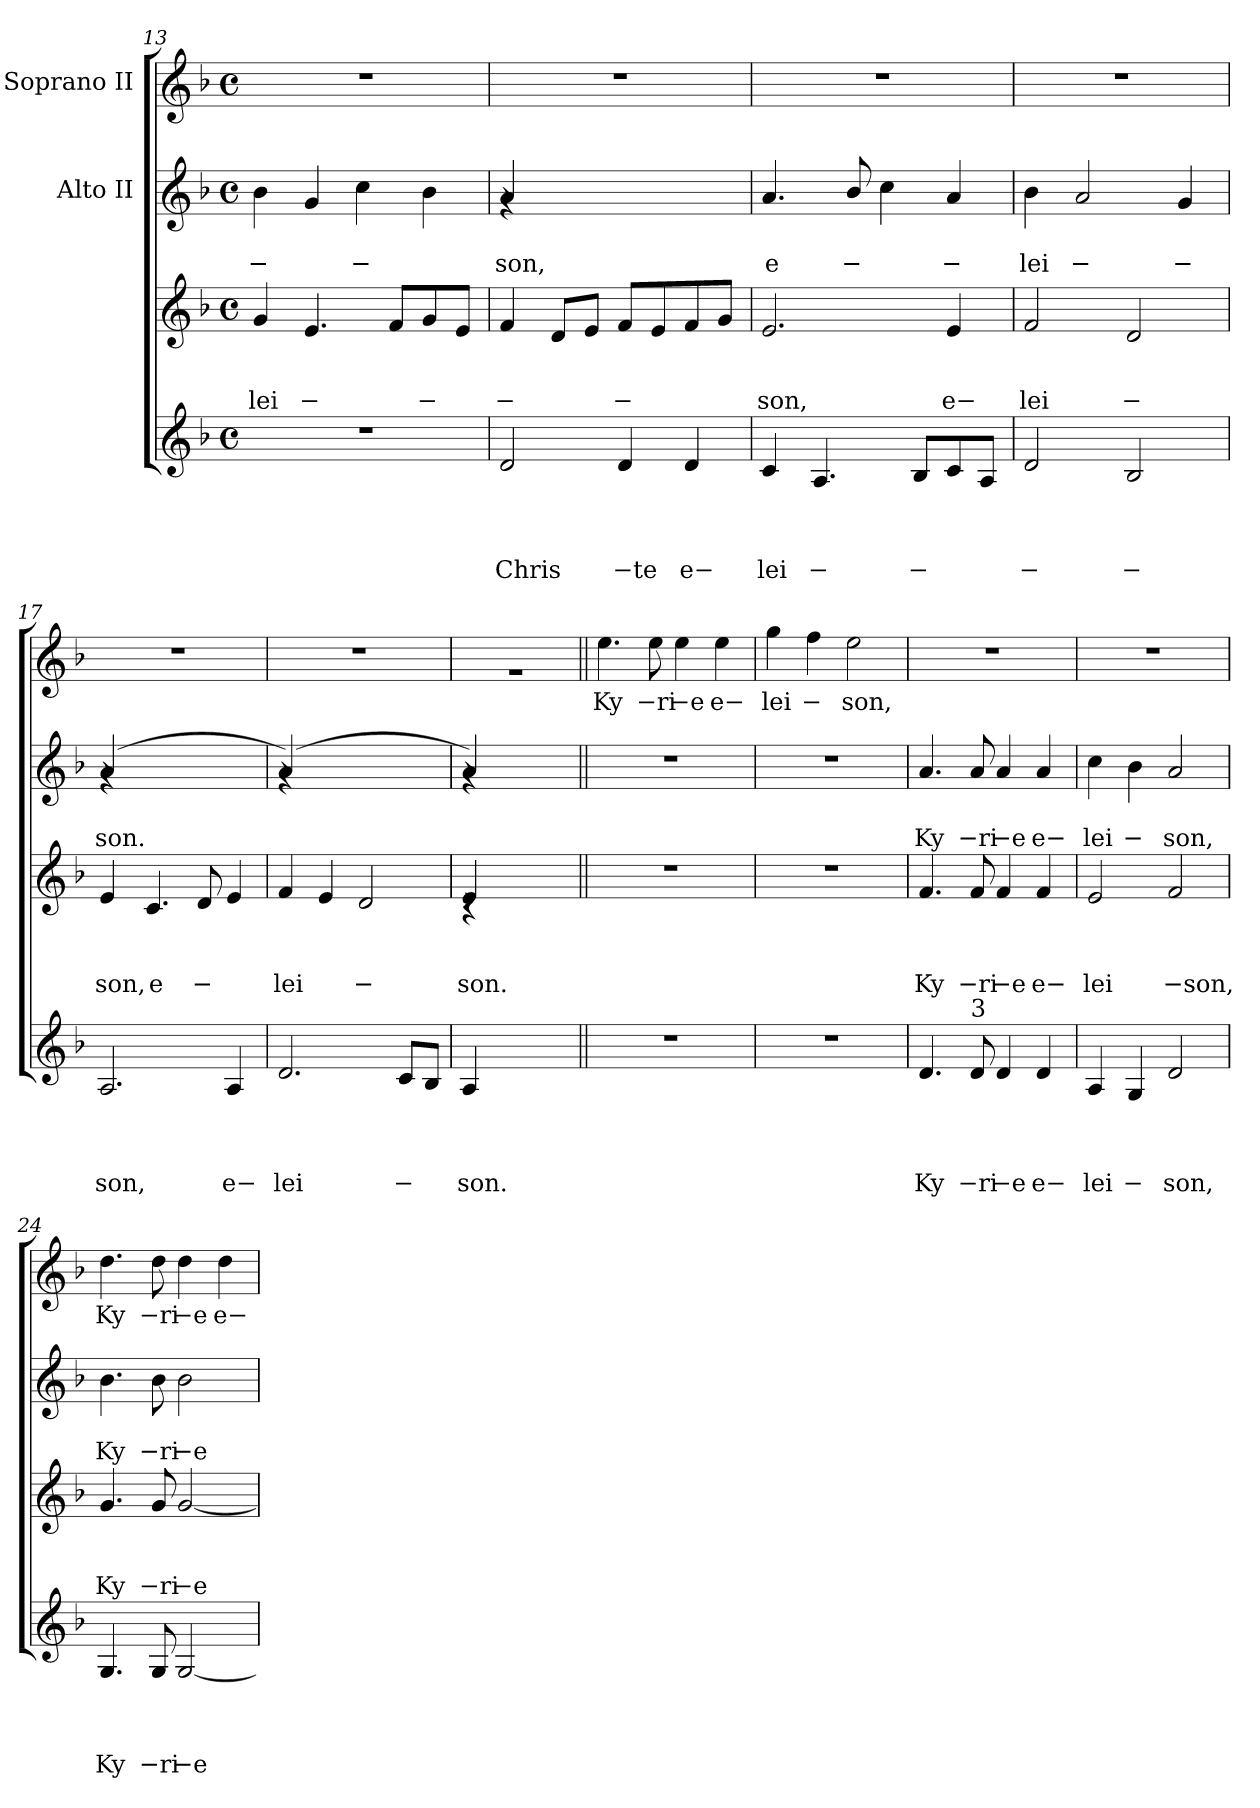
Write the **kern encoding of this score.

**kern	**text	**text	**text	**text	**kern	**text	**text	**text	**kern	**text	**text	**kern	**text
*part4	*part4	*part4	*part4	*part4	*part3	*part3	*part3	*part3	*part2	*part2	*part2	*part1	*part1
*staff4	*staff4	*staff4	*staff4	*staff4	*staff3	*staff3	*staff3	*staff3	*staff2	*staff2	*staff2	*staff1	*staff1
*	*	*	*	*	*	*	*	*	*I"Alto II	*	*	*I"Soprano II	*
*clefG2	*	*	*	*	*clefG2	*	*	*	*clefG2	*	*	*clefG2	*
*k[b-]	*	*	*	*	*k[b-]	*	*	*	*k[b-]	*	*	*k[b-]	*
*F:	*	*	*	*	*F:	*	*	*	*F:	*	*	*F:	*
*M4/4	*	*	*	*	*M4/4	*	*	*	*M4/4	*	*	*M4/4	*
*met(c)	*	*	*	*	*met(c)	*	*	*	*met(c)	*	*	*met(c)	*
=13	=13	=13	=13	=13	=13	=13	=13	=13	=13	=13	=13	=13	=13
!	!	!	!	!	!	!	!	!LO:LY:b	!	!	!LO:LY:b	!	!
1r	.	.	.	.	4g/	.	.	lei	4b-\	.	−	1r	.
!	!	!	!	!	!	!	!	!LO:LY:b	!	!	!	!	!
.	.	.	.	.	4.e/	.	.	−	4g/	.	.	.	.
!	!	!	!	!	!	!	!	!	!	!	!LO:LY:b	!	!
.	.	.	.	.	.	.	.	.	4cc\	.	−	.	.
.	.	.	.	.	8f/L	.	.	.	.	.	.	.	.
!	!	!	!	!	!	!	!	!LO:LY:b	!	!	!	!	!
.	.	.	.	.	8g/	.	.	−	4b-\	.	.	.	.
.	.	.	.	.	8e/J	.	.	.	.	.	.	.	.
=14	=14	=14	=14	=14	=14	=14	=14	=14	=14	=14	=14	=14	=14
!	!	!	!	!LO:LY:b	!	!	!	!LO:LY:b	!LO:N:head=solid	!	!LO:LY:b	!	!
*	*	*	*	*	*	*	*	*	*^	*	*	*	*
2d/	.	.	.	Chris	4f/	.	.	−	4a/	4rf	.	son,	1r	.
.	.	.	.	.	8d/L	.	.	.	2.ryy	2.ryy	.	.	.	.
.	.	.	.	.	8e/J	.	.	.	.	.	.	.	.	.
!	!	!	!	!LO:LY:b:rj	!	!	!	!LO:LY:b	!	!	!	!	!	!
4d/	.	.	.	−te	8f/L	.	.	−	.	.	.	.	.	.
.	.	.	.	.	8e/	.	.	.	.	.	.	.	.	.
!	!	!	!	!LO:LY:b	!	!	!	!	!	!	!	!	!	!
4d/	.	.	.	e−	8f/	.	.	.	.	.	.	.	.	.
.	.	.	.	.	8g/J	.	.	.	.	.	.	.	.	.
*	*	*	*	*	*	*	*	*	*v	*v	*	*	*	*
!!LO:PB:g=z
=15	=15	=15	=15	=15	=15	=15	=15	=15	=15	=15	=15	=15	=15
!	!	!	!	!LO:LY:b	!	!	!	!LO:LY:b	!	!	!LO:LY:b	!	!
4c/	.	.	.	lei	2.e/	.	.	son,	4.a/	.	e	1r	.
!	!	!	!	!LO:LY:b	!	!	!	!	!	!	!	!	!
4.A/	.	.	.	−	.	.	.	.	.	.	.	.	.
!	!	!	!	!	!	!	!	!	!	!	!LO:LY:b	!	!
.	.	.	.	.	.	.	.	.	8b-/	.	−	.	.
.	.	.	.	.	.	.	.	.	4cc\	.	.	.	.
!	!	!	!	!LO:LY:b	!	!	!	!	!	!	!	!	!
8B-/L	.	.	.	−	.	.	.	.	.	.	.	.	.
!	!	!	!	!	!	!	!	!LO:LY:b	!	!	!LO:LY:b	!	!
8c/	.	.	.	.	4e/	.	.	e−	4a/	.	−	.	.
8A/J	.	.	.	.	.	.	.	.	.	.	.	.	.
=16	=16	=16	=16	=16	=16	=16	=16	=16	=16	=16	=16	=16	=16
!	!	!	!	!LO:LY:b	!	!	!	!LO:LY:b	!	!	!LO:LY:b	!	!
2d/	.	.	.	−	2f/	.	.	lei	4b-\	.	lei	1r	.
!	!	!	!	!	!	!	!	!	!	!	!LO:LY:b	!	!
.	.	.	.	.	.	.	.	.	2a/	.	−	.	.
!	!	!	!	!LO:LY:b	!	!	!	!LO:LY:b	!	!	!	!	!
2B-/	.	.	.	−	2d/	.	.	−	.	.	.	.	.
!	!	!	!	!	!	!	!	!	!	!	!LO:LY:b	!	!
.	.	.	.	.	.	.	.	.	4g/	.	−	.	.
=17	=17	=17	=17	=17	=17	=17	=17	=17	=17	=17	=17	=17	=17
!	!	!	!	!LO:LY:b	!	!	!	!LO:LY:b	!LO:N:head=solid	!	!LO:LY:b	!	!
*	*	*	*	*	*	*	*	*	*^	*	*	*	*
2.A/	.	.	.	son,	4e/	.	.	son,	(<4a/	4rf	.	son.	1r	.
!	!	!	!	!	!	!	!	!LO:LY:b	!	!	!	!	!	!
.	.	.	.	.	4.c/	.	.	e	2.ryy	2.ryy	.	.	.	.
!	!	!	!	!	!	!	!	!LO:LY:b	!	!	!	!	!	!
.	.	.	.	.	8d/	.	.	−	.	.	.	.	.	.
!	!	!	!	!LO:LY:b	!	!	!	!	!	!	!	!	!	!
4A/	.	.	.	e−	4e/	.	.	.	.	.	.	.	.	.
=18	=18	=18	=18	=18	=18	=18	=18	=18	=18	=18	=18	=18	=18	=18
!	!	!	!	!LO:LY:b	!	!	!	!LO:LY:b	!LO:N:head=solid	!	!	!	!	!
2.d/	.	.	.	lei	4f/	.	.	lei	(<4a/)	4rf	.	.	1r	.
.	.	.	.	.	4e/	.	.	.	2.ryy	2.ryy	.	.	.	.
!	!	!	!	!	!	!	!	!LO:LY:b	!	!	!	!	!	!
.	.	.	.	.	2d/	.	.	−	.	.	.	.	.	.
!	!	!	!	!LO:LY:b	!	!	!	!	!	!	!	!	!	!
8c/L	.	.	.	−	.	.	.	.	.	.	.	.	.	.
8B-/J	.	.	.	.	.	.	.	.	.	.	.	.	.	.
=19	=19	=19	=19	=19	=19	=19	=19	=19	=19	=19	=19	=19	=19	=19
!LO:N:head=solid	!	!	!	!LO:LY:b	!LO:N:head=solid	!	!	!LO:LY:b	!LO:N:head=solid	!	!	!	!LO:N:vis=1	!
*	*	*	*	*	*^	*	*	*	*	*	*	*	*	*
4A/	.	.	.	son.	4e/	4rc	.	.	son.	4a/)	4rf	.	.	1ra	.
2.ryy	.	.	.	.	2.ryy	2.ryy	.	.	.	2.ryy	2.ryy	.	.	.	.
!!LO:LB:g=z
=20||	=20||	=20||	=20||	=20||	=20||	=20||	=20||	=20||	=20||	=20||	=20||	=20||	=20||	=20||	=20||
!	!	!	!	!	!	!	!	!	!	!	!	!	!	!	!LO:LY:b
*	*	*	*	*	*v	*v	*	*	*	*	*	*	*	*	*
*	*	*	*	*	*	*	*	*	*v	*v	*	*	*	*
1r	.	.	.	.	1r	.	.	.	1r	.	.	4.ee\	Ky
!	!	!	!	!	!	!	!	!	!	!	!	!	!LO:LY:b:rj
.	.	.	.	.	.	.	.	.	.	.	.	8ee\	−ri
!	!	!	!	!	!	!	!	!	!	!	!	!	!LO:LY:b:rj
.	.	.	.	.	.	.	.	.	.	.	.	4ee\	−e
!	!	!	!	!	!	!	!	!	!	!	!	!	!LO:LY:b
.	.	.	.	.	.	.	.	.	.	.	.	4ee\	e−
=21	=21	=21	=21	=21	=21	=21	=21	=21	=21	=21	=21	=21	=21
!	!	!	!	!	!	!	!	!	!	!	!	!	!LO:LY:b
1r	.	.	.	.	1r	.	.	.	1r	.	.	4gg\	lei
!	!	!	!	!	!	!	!	!	!	!	!	!	!LO:LY:b
.	.	.	.	.	.	.	.	.	.	.	.	4ff\	−
!	!	!	!	!	!	!	!	!	!	!	!	!	!LO:LY:b
.	.	.	.	.	.	.	.	.	.	.	.	2ee\	son,
=22	=22	=22	=22	=22	=22	=22	=22	=22	=22	=22	=22	=22	=22
!	!	!	!	!LO:LY:b	!	!	!	!LO:LY:b	!	!	!LO:LY:b	!	!
4.d/	.	.	.	Ky	4.f/	.	.	Ky	4.a/	.	Ky	1r	.
!LO:TX:a:t=3	!	!	!	!	!	!	!	!	!	!	!	!	!
!	!	!	!	!LO:LY:b:rj	!	!	!	!LO:LY:b:rj	!	!	!LO:LY:b:rj	!	!
8d/	.	.	.	−ri	8f/	.	.	−ri	8a/	.	−ri	.	.
!	!	!	!	!LO:LY:b:rj	!	!	!	!LO:LY:b:rj	!	!	!LO:LY:b:rj	!	!
4d/	.	.	.	−e	4f/	.	.	−e	4a/	.	−e	.	.
!	!	!	!	!LO:LY:b	!	!	!	!LO:LY:b	!	!	!LO:LY:b	!	!
4d/	.	.	.	e−	4f/	.	.	e−	4a/	.	e−	.	.
=23	=23	=23	=23	=23	=23	=23	=23	=23	=23	=23	=23	=23	=23
!	!	!	!	!LO:LY:b	!	!	!	!LO:LY:b	!	!	!LO:LY:b	!	!
4A/	.	.	.	lei	2e/	.	.	lei	4cc\	.	lei	1r	.
!	!	!	!	!LO:LY:b	!	!	!	!	!	!	!LO:LY:b	!	!
4G/	.	.	.	−	.	.	.	.	4b-\	.	−	.	.
!	!	!	!	!LO:LY:b	!	!	!	!LO:LY:b:rj	!	!	!LO:LY:b	!	!
2d/	.	.	.	son,	2f/	.	.	−son,	2a/	.	son,	.	.
=24	=24	=24	=24	=24	=24	=24	=24	=24	=24	=24	=24	=24	=24
!	!	!	!	!LO:LY:b	!	!	!	!LO:LY:b	!	!	!LO:LY:b	!	!LO:LY:b
4.G/	.	.	.	Ky	4.g/	.	.	Ky	4.b-\	.	Ky	4.dd\	Ky
!	!	!	!	!LO:LY:b:rj	!	!	!	!LO:LY:b:rj	!	!	!LO:LY:b:rj	!	!LO:LY:b:rj
8G/	.	.	.	−ri	8g/	.	.	−ri	8b-\	.	−ri	8dd\	−ri
!	!	!	!	!LO:LY:b:rj	!	!	!	!LO:LY:b:rj	!	!	!LO:LY:b:rj	!	!LO:LY:b:rj
[<2G/	.	.	.	−e	[<2g/	.	.	−e	2b-\	.	−e	4dd\	−e
!	!	!	!	!	!	!	!	!	!	!	!	!	!LO:LY:b
.	.	.	.	.	.	.	.	.	.	.	.	4dd\	e−
=	=	=	=	=	=	=	=	=	=	=	=	=	=
*-	*-	*-	*-	*-	*-	*-	*-	*-	*-	*-	*-	*-	*-
